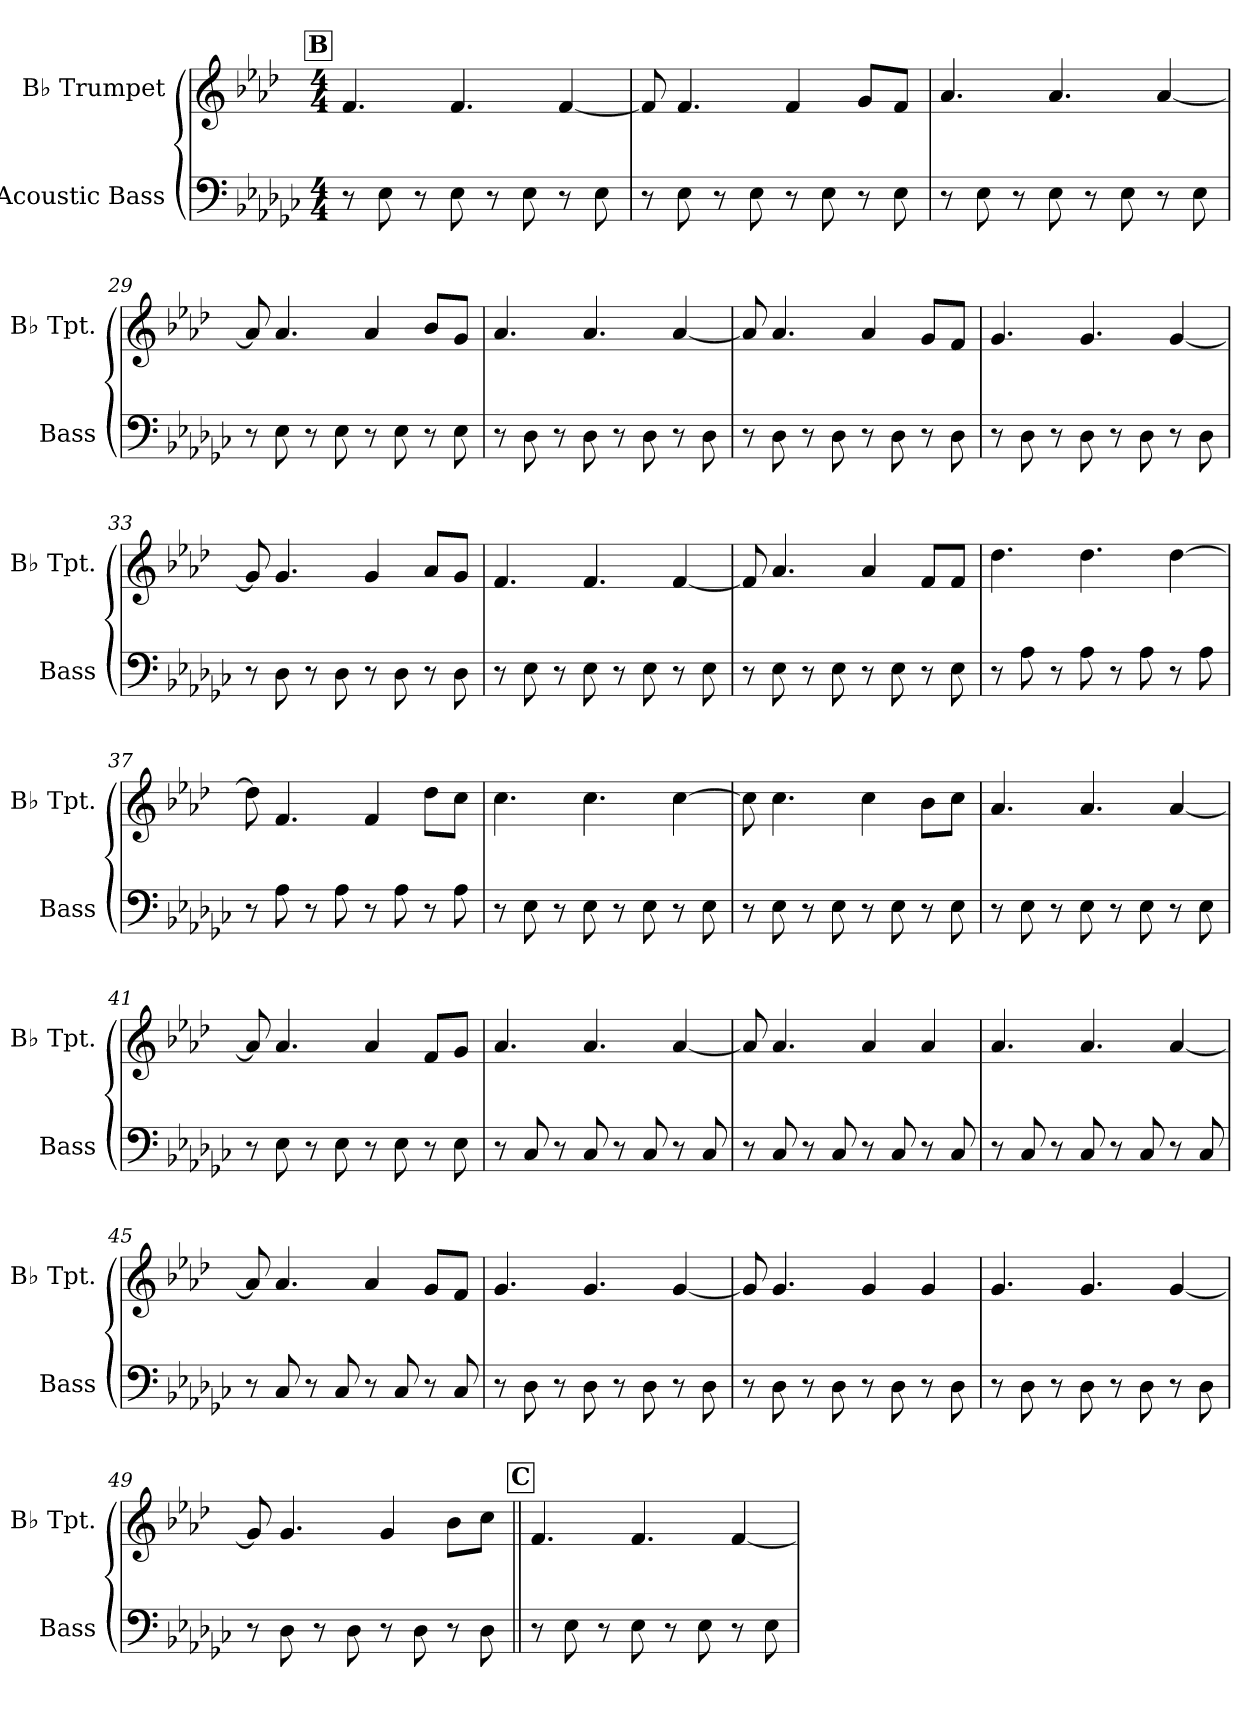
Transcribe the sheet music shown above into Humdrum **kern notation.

**kern	**kern
*part2	*part1
*staff2	*staff1
*I"Acoustic Bass	*I"B♭ Trumpet
*I'Bass	*I'B♭ Tpt.
*clefF4	*clefG2
*ITrd7c12	*ITrd1c2
*k[b-e-a-d-g-c-]	*k[b-e-a-d-g-c-]
*M4/4	*M4/4
!!LO:REH:place=s1:a:B:fs=14:t=B
=26	=26
8r	4.e-
8EE-	.
8r	.
8EE-	4.e-
8r	.
8EE-	.
8r	[4e-
8EE-	.
=27	=27
8r	8e-]
8EE-	4.e-
8r	.
8EE-	.
8r	4e-
8EE-	.
8r	8fL
8EE-	8e-J
=28	=28
8r	4.g-
8EE-	.
8r	.
8EE-	4.g-
8r	.
8EE-	.
8r	[4g-
8EE-	.
=29	=29
8r	8g-]
8EE-	4.g-
8r	.
8EE-	.
8r	4g-
8EE-	.
8r	8a-L
8EE-	8fJ
=30	=30
8r	4.g-
8DD-	.
8r	.
8DD-	4.g-
8r	.
8DD-	.
8r	[4g-
8DD-	.
=31	=31
8r	8g-]
8DD-	4.g-
8r	.
8DD-	.
8r	4g-
8DD-	.
8r	8fL
8DD-	8e-J
=32	=32
8r	4.f
8DD-	.
8r	.
8DD-	4.f
8r	.
8DD-	.
8r	[4f
8DD-	.
=33	=33
8r	8f]
8DD-	4.f
8r	.
8DD-	.
8r	4f
8DD-	.
8r	8g-L
8DD-	8fJ
=34	=34
8r	4.e-
8EE-	.
8r	.
8EE-	4.e-
8r	.
8EE-	.
8r	[4e-
8EE-	.
=35	=35
8r	8e-]
8EE-	4.g-
8r	.
8EE-	.
8r	4g-
8EE-	.
8r	8e-L
8EE-	8e-J
=36	=36
8r	4.cc-
8AA-	.
8r	.
8AA-	4.cc-
8r	.
8AA-	.
8r	[4cc-
8AA-	.
=37	=37
8r	8cc-]
8AA-	4.e-
8r	.
8AA-	.
8r	4e-
8AA-	.
8r	8cc-L
8AA-	8b-J
=38	=38
8r	4.b-
8EE-	.
8r	.
8EE-	4.b-
8r	.
8EE-	.
8r	[4b-
8EE-	.
=39	=39
8r	8b-]
8EE-	4.b-
8r	.
8EE-	.
8r	4b-
8EE-	.
8r	8a-L
8EE-	8b-J
=40	=40
8r	4.g-
8EE-	.
8r	.
8EE-	4.g-
8r	.
8EE-	.
8r	[4g-
8EE-	.
=41	=41
8r	8g-]
8EE-	4.g-
8r	.
8EE-	.
8r	4g-
8EE-	.
8r	8e-L
8EE-	8fJ
=42	=42
8r	4.g-
8CC-	.
8r	.
8CC-	4.g-
8r	.
8CC-	.
8r	[4g-
8CC-	.
=43	=43
8r	8g-]
8CC-	4.g-
8r	.
8CC-	.
8r	4g-
8CC-	.
8r	4g-
8CC-	.
=44	=44
8r	4.g-
8CC-	.
8r	.
8CC-	4.g-
8r	.
8CC-	.
8r	[4g-
8CC-	.
=45	=45
8r	8g-]
8CC-	4.g-
8r	.
8CC-	.
8r	4g-
8CC-	.
8r	8fL
8CC-	8e-J
=46	=46
8r	4.f
8DD-	.
8r	.
8DD-	4.f
8r	.
8DD-	.
8r	[4f
8DD-	.
=47	=47
8r	8f]
8DD-	4.f
8r	.
8DD-	.
8r	4f
8DD-	.
8r	4f
8DD-	.
=48	=48
8r	4.f
8DD-	.
8r	.
8DD-	4.f
8r	.
8DD-	.
8r	[4f
8DD-	.
=49	=49
8r	8f]
8DD-	4.f
8r	.
8DD-	.
8r	4f
8DD-	.
8r	8a-L
8DD-	8b-J
!!LO:REH:place=s1:a:B:fs=14:t=C
=50||	=50||
8r	4.e-
8EE-	.
8r	.
8EE-	4.e-
8r	.
8EE-	.
8r	[4e-
8EE-	.
=	=
*-	*-
